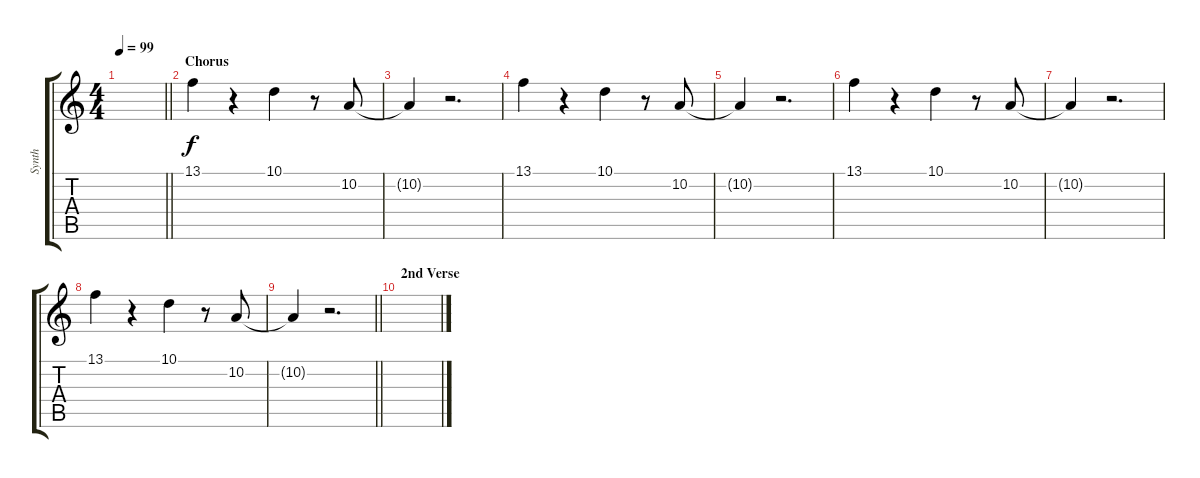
\track ("Synth" "Synth") {instrument fx3crystal}
\staff {score tabs}
\tuning (E4 B3 G3 D3 A2 E2) {hide}
\ts (4 4)
\tempo 99
\clef g2
\barLineRight lightlight
\ks c
|
\section ("" "Chorus")
13.1.4 r.4 10.1.4 r.8 10.2.8 |
10.2{t}.4 r.2{d} |
13.1.4 r.4 10.1.4 r.8 10.2.8 |
10.2{t}.4 r.2{d} |
13.1.4 r.4 10.1.4 r.8 10.2.8 |
10.2{t}.4 r.2{d} |
13.1.4 r.4 10.1.4 r.8 10.2.8 |
\barLineRight lightlight
10.2{t}.4 r.2{d} |
\section ("" "2nd Verse")
